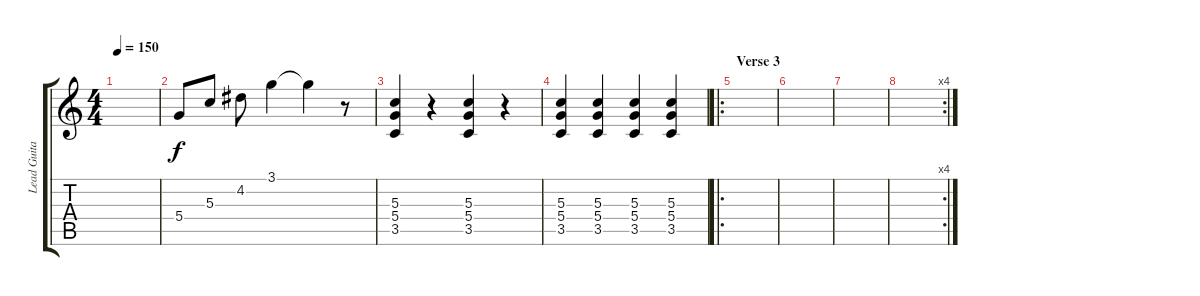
\track ("Lead Guitar - Marc" "Lead Guita") {instrument distortionguitar}
\staff {score tabs}
\tuning (E4 B3 G3 D3 A2 E2) {hide}
\ts (4 4)
\tempo 150
\clef g2
\ks c
|
5.4.8 5.3.8 4.2.8 3.1.4 3.1{t}.4 r.8 |
(5.3 5.4 3.5).4 r.4 (5.3 5.4 3.5).4 r.4 |
(5.3 5.4 3.5).4 (5.3 5.4 3.5).4 (5.3 5.4 3.5).4 (5.3 5.4 3.5).4 |
\ro
\section ("" "Verse 3")
|
|
|
\rc 4
